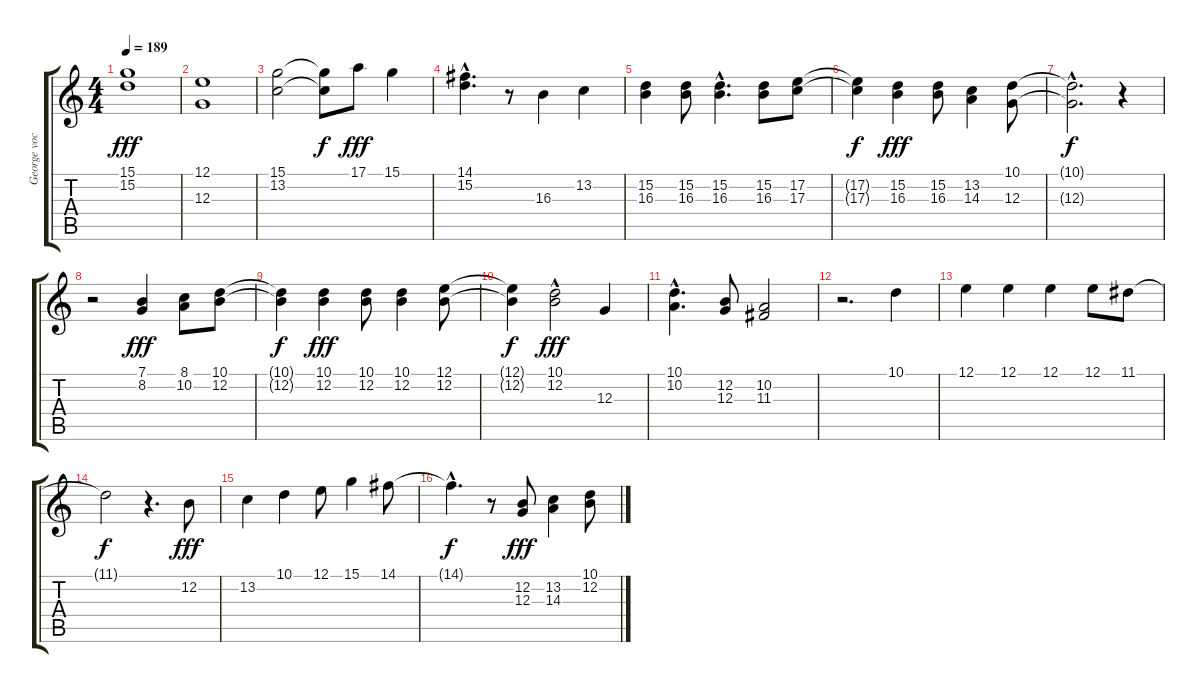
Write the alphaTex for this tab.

\track ("George vocal " "George voc") {instrument brightacousticpiano}
\staff {score tabs}
\tuning (E4 B3 G3 D3 A2 E2) {hide}
\ts (4 4)
\tempo 189
\clef g2
\ks c
(15.1 15.2).1{dy fff} |
(12.1 12.3).1 |
(15.1 13.2).2 (15.1{t} 13.2{t}).8{dy f} 17.1.8{dy fff} 15.1.4 |
(14.1{hac} 15.2{hac}).4{d} r.8 16.3.4 13.2.4 |
(15.2 16.3).4 (15.2 16.3).8 (15.2{hac} 16.3{hac}).4{d} (15.2 16.3).8 (17.2 17.3).8 |
(17.2{t} 17.3{t}).4{dy f} (15.2 16.3).4{dy fff} (15.2 16.3).8 (13.2 14.3).4 (10.1 12.3).8 |
(10.1{hac t} 12.3{hac t}).2{d dy f} r.4 |
r.2 (7.1 8.2).4{dy fff} (8.1 10.2).8 (10.1 12.2).8 |
(10.1{t} 12.2{t}).4{dy f} (10.1 12.2).4{dy fff} (10.1 12.2).8 (10.1 12.2).4 (12.1 12.2).8 |
(12.1{t} 12.2{t}).4{dy f} (10.1 12.2{hac}).2{dy fff} 12.3.4 |
(10.1{hac} 10.2{hac}).4{d} (12.2 12.3).8 (10.2 11.3).2 |
r.2{d} 10.1.4 |
12.1.4 12.1.4 12.1.4 12.1.8 11.1.8 |
11.1{t}.2{dy f} r.4{d} 12.2.8{dy fff} |
13.2.4 10.1.4 12.1.8 15.1.4 14.1.8 |
14.1{hac t}.4{d dy f} r.8 (12.2 12.3).8{dy fff} (13.2 14.3).4 (10.1 12.2).8
